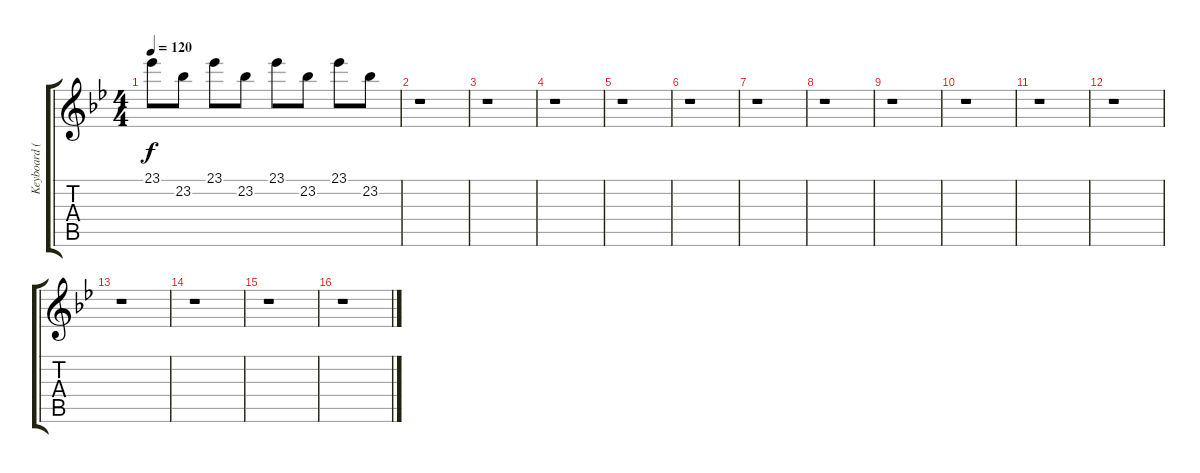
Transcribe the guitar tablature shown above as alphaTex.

\track ("Keyboard (Hogson)" "Keyboard (") {instrument synthbrass1}
\staff {score tabs}
\tuning (E4 B3 G3 D3 A2 E2) {hide}
\ts (4 4)
\tempo 120
\clef g2
\ks bb
23.1.8{dy f} 23.2.8 23.1.8 23.2.8 23.1.8 23.2.8 23.1.8 23.2.8 |
r.1 |
r.1 |
r.1 |
r.1 |
r.1 |
r.1 |
r.1 |
r.1 |
r.1 |
r.1 |
r.1 |
r.1 |
r.1 |
r.1 |
r.1
